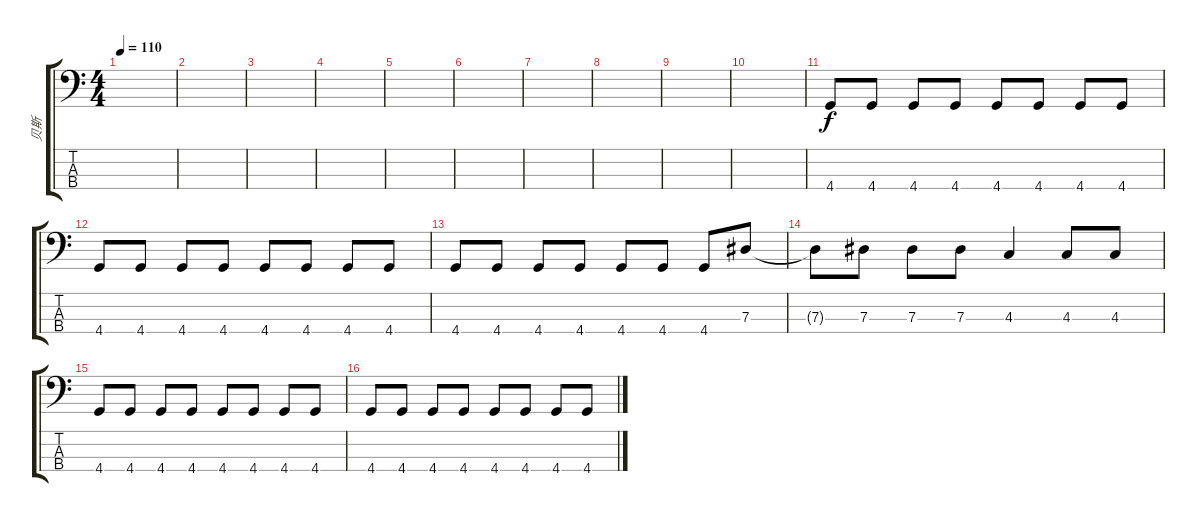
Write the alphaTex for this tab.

\track ("贝斯" "贝斯") {instrument electricbassfinger}
\staff {score tabs}
\tuning (Gb2 Db2 Ab1 Eb1) {hide}
\ts (4 4)
\tempo 110
\clef f4
\ks c
|
|
|
|
|
|
|
|
|
|
4.4.8 4.4.8 4.4.8 4.4.8 4.4.8 4.4.8 4.4.8 4.4.8 |
4.4.8 4.4.8 4.4.8 4.4.8 4.4.8 4.4.8 4.4.8 4.4.8 |
4.4.8 4.4.8 4.4.8 4.4.8 4.4.8 4.4.8 4.4.8 7.3.8 |
7.3{t}.8 7.3.8 7.3.8 7.3.8 4.3.4 4.3.8 4.3.8 |
4.4.8 4.4.8 4.4.8 4.4.8 4.4.8 4.4.8 4.4.8 4.4.8 |
4.4.8 4.4.8 4.4.8 4.4.8 4.4.8 4.4.8 4.4.8 4.4.8
